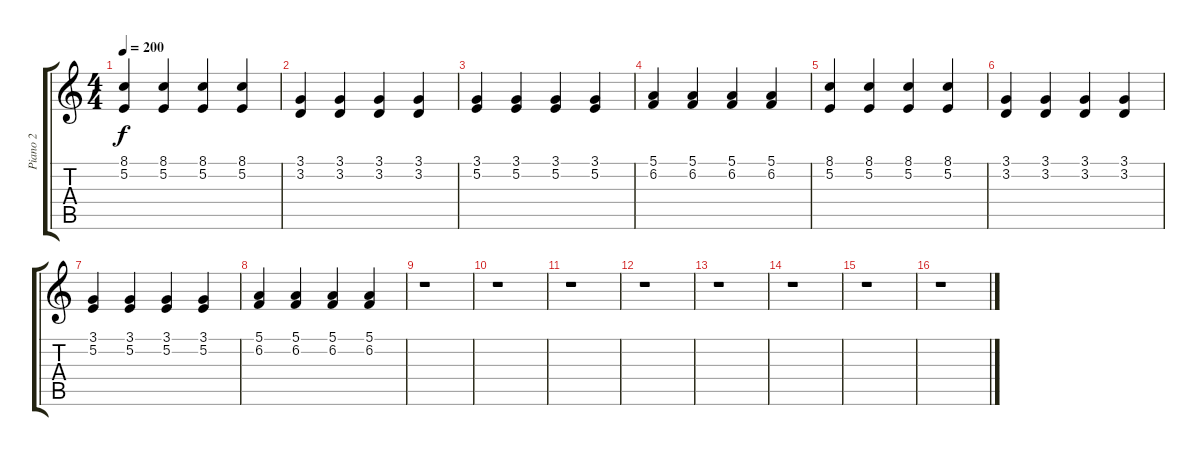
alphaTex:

\track ("Piano 2" "Piano 2") {instrument acousticgrandpiano}
\staff {score tabs}
\tuning (E4 B3 G3 D3 A2 E2) {hide}
\ts (4 4)
\tempo 200
\clef g2
\ks c
(8.1 5.2).4{dy f} (8.1 5.2).4 (8.1 5.2).4 (8.1 5.2).4 |
(3.1 3.2).4 (3.1 3.2).4 (3.1 3.2).4 (3.1 3.2).4 |
(3.1 5.2).4 (3.1 5.2).4 (3.1 5.2).4 (3.1 5.2).4 |
(5.1 6.2).4 (5.1 6.2).4 (5.1 6.2).4 (5.1 6.2).4 |
(8.1 5.2).4 (8.1 5.2).4 (8.1 5.2).4 (8.1 5.2).4 |
(3.1 3.2).4 (3.1 3.2).4 (3.1 3.2).4 (3.1 3.2).4 |
(3.1 5.2).4 (3.1 5.2).4 (3.1 5.2).4 (3.1 5.2).4 |
(5.1 6.2).4 (5.1 6.2).4 (5.1 6.2).4 (5.1 6.2).4 |
r.1 |
r.1 |
r.1 |
r.1 |
r.1 |
r.1 |
r.1 |
r.1
